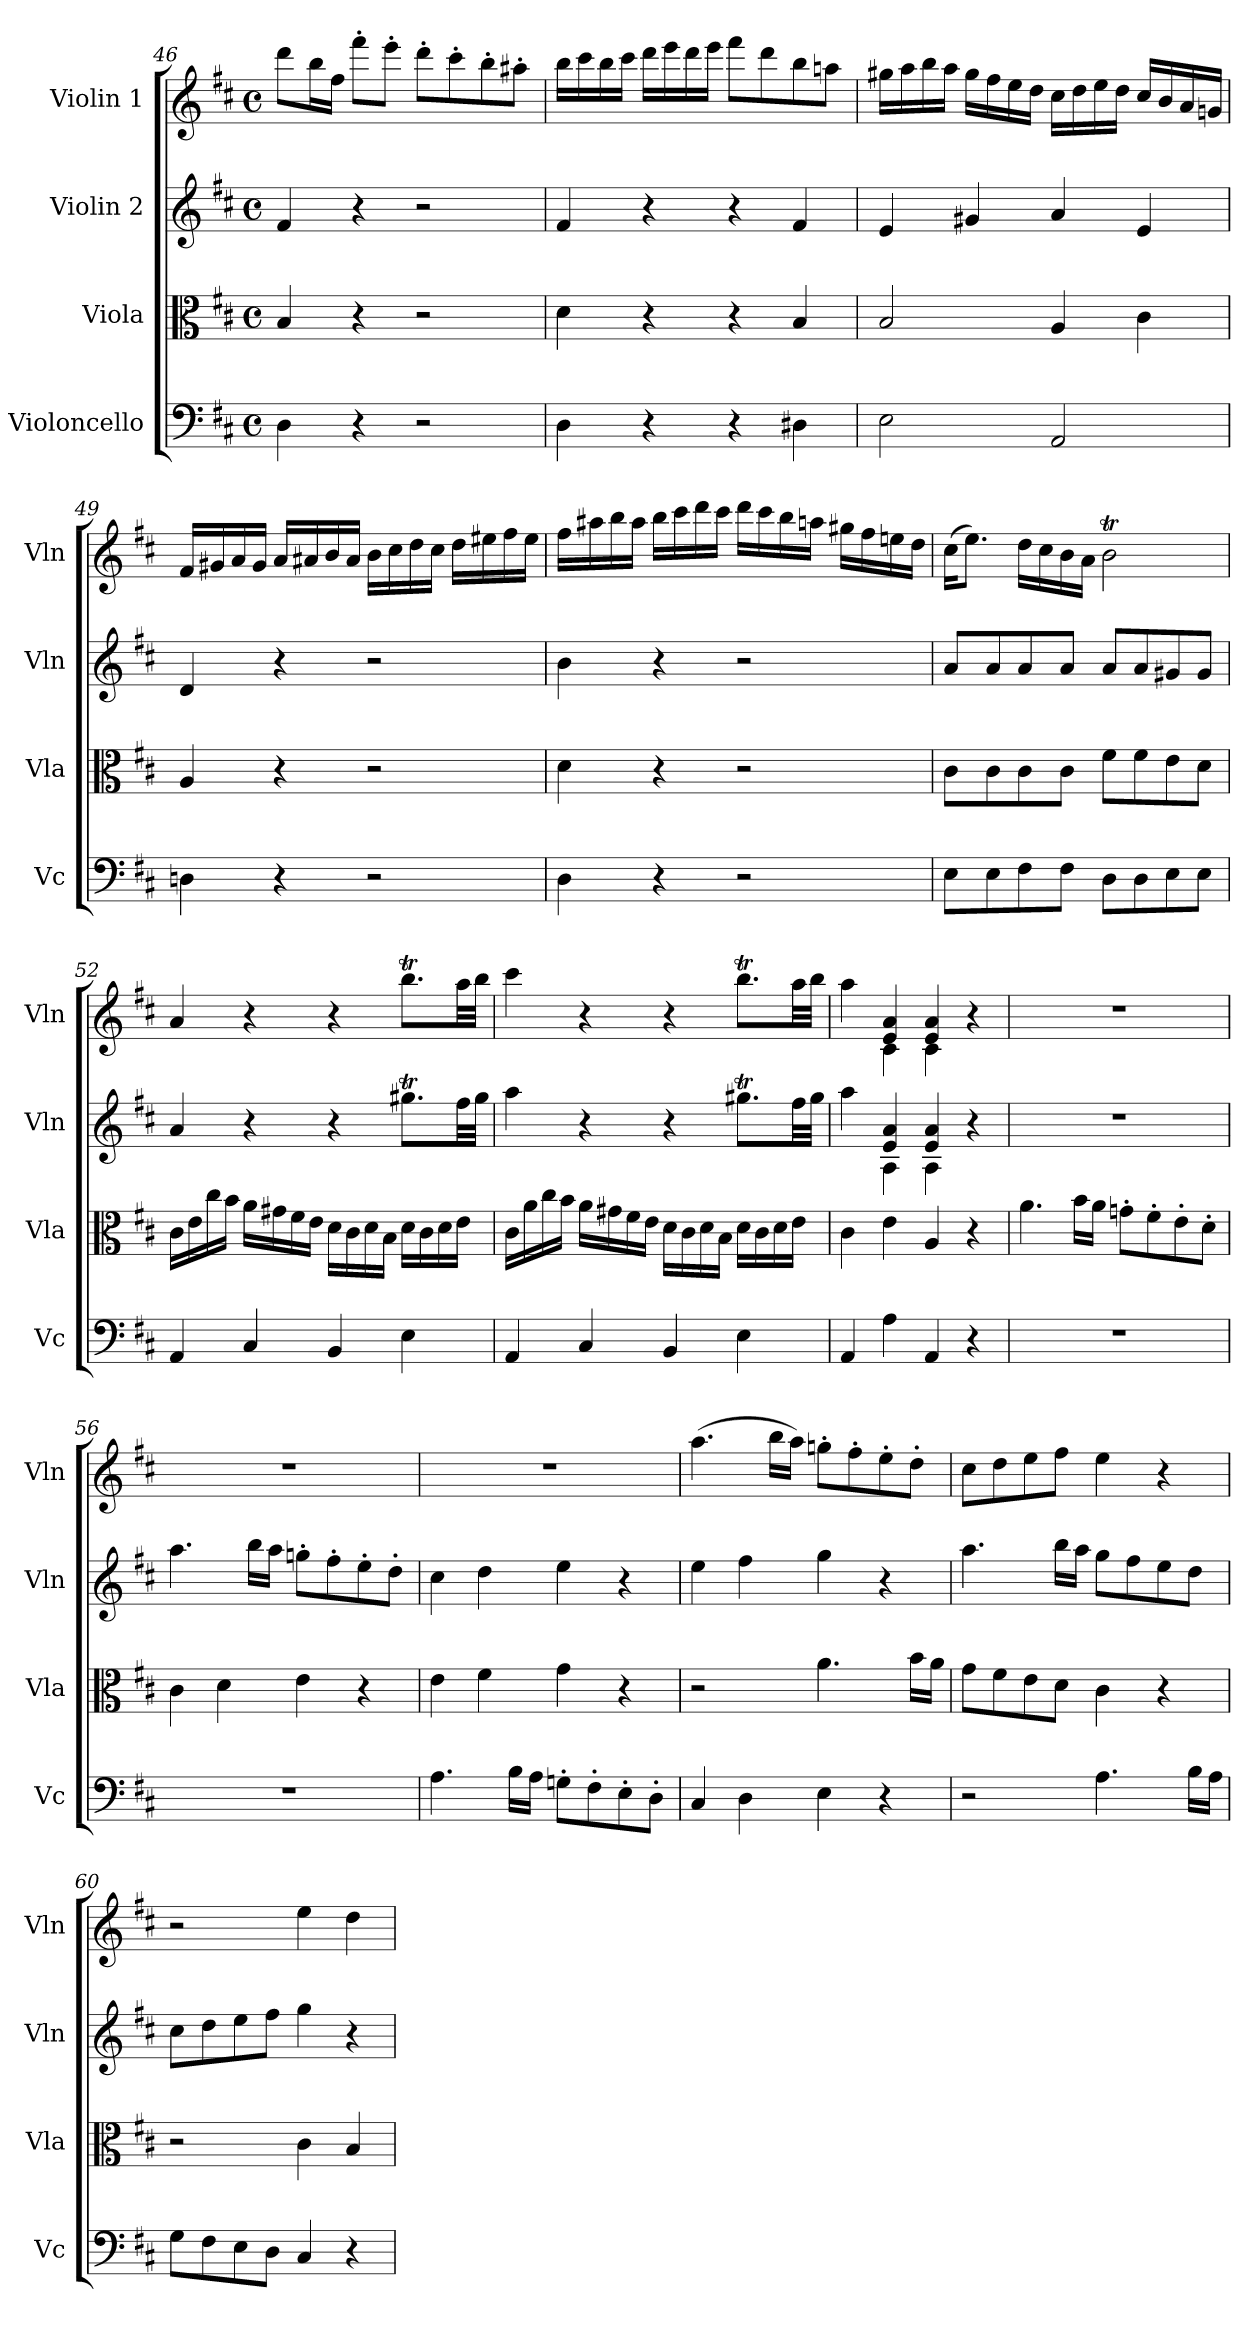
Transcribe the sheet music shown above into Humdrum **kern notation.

**kern	**kern	**kern	**kern
*part4	*part3	*part2	*part1
*staff4	*staff3	*staff2	*staff1
*I"Violoncello	*I"Viola	*I"Violin 2	*I"Violin 1
*I'Vc	*I'Vla	*I'Vln	*I'Vln
*clefF4	*clefC3	*clefG2	*clefG2
*k[f#c#]	*k[f#c#]	*k[f#c#]	*k[f#c#]
*M4/4	*M4/4	*M4/4	*M4/4
*met(c)	*met(c)	*met(c)	*met(c)
=46	=46	=46	=46
4D\	4B/	4f#/	8ddd\L
.	.	.	16bb\L
.	.	.	16ff#\JJ
4r	4r	4r	8fff#'\L
.	.	.	8eee'\J
2r	2r	2r	8ddd'\L
.	.	.	8ccc#'\
.	.	.	8bb'\
.	.	.	8aa#X'\J
!!LO:LB:g=z
=47	=47	=47	=47
4D\	4d\	4f#/	16bb\LL
.	.	.	16ccc#\
.	.	.	16bb\
.	.	.	16ccc#\JJ
4r	4r	4r	16ddd\LL
.	.	.	16eee\
.	.	.	16ddd\
.	.	.	16eee\JJ
4r	4r	4r	8fff#\L
.	.	.	8ddd\
4D#X\	4B/	4f#/	8bb\
.	.	.	8aan\J
=48	=48	=48	=48
2E\	2B/	4e/	16gg#X\LL
.	.	.	16aa\
.	.	.	16bb\
.	.	.	16aa\JJ
.	.	4g#X/	16gg#\LL
.	.	.	16ff#\
.	.	.	16ee\
.	.	.	16dd\JJ
2AA/	4A/	4a/	16cc#\LL
.	.	.	16dd\
.	.	.	16ee\
.	.	.	16dd\JJ
.	4c#\	4e/	16cc#/LL
.	.	.	16b/
.	.	.	16a/
.	.	.	16gn/JJ
!!LO:LB:g=z
=49	=49	=49	=49
4Dn\	4A/	4d/	16f#/LL
.	.	.	16g#X/
.	.	.	16a/
.	.	.	16g#/JJ
4r	4r	4r	16a/LL
.	.	.	16a#X/
.	.	.	16b/
.	.	.	16a#/JJ
2r	2r	2r	16b\LL
.	.	.	16cc#\
.	.	.	16dd\
.	.	.	16cc#\JJ
.	.	.	16dd\LL
.	.	.	16ee#X\
.	.	.	16ff#\
.	.	.	16ee#\JJ
=50	=50	=50	=50
4D\	4d\	4b\	16ff#\LL
.	.	.	16aa#X\
.	.	.	16bb\
.	.	.	16aa#\JJ
4r	4r	4r	16bb\LL
.	.	.	16ccc#\
.	.	.	16ddd\
.	.	.	16ccc#\JJ
2r	2r	2r	16ddd\LL
.	.	.	16ccc#\
.	.	.	16bb\
.	.	.	16aan\JJ
.	.	.	16gg#X\LL
.	.	.	16ff#\
.	.	.	16een\
.	.	.	16dd\JJ
=51	=51	=51	=51
8E\L	8c#\L	8a/L	(16cc#\KL
.	.	.	8.ee\J)
8E\	8c#\	8a/	.
8F#\	8c#\	8a/	16dd\LL
.	.	.	16cc#\
8F#\J	8c#\J	8a/J	16b\
.	.	.	16a\JJ
8D\L	8f#\L	8a/L	2bT\
8D\	8f#\	8a/	.
8E\	8e\	8g#X/	.
8E\J	8d\J	8g#/J	.
!!LO:PB:g=z
=52	=52	=52	=52
4AA/	16c#\LL	4a/	4a/
.	16e\	.	.
.	16cc#\	.	.
.	16b\JJ	.	.
4C#/	16a\LL	4r	4r
.	16g#X\	.	.
.	16f#\	.	.
.	16e\JJ	.	.
4BB/	16d\LL	4r	4r
.	16c#\	.	.
.	16d\	.	.
.	16B\JJ	.	.
4E\	16d\LL	8.gg#Xt\L	8.bbT\L
.	16c#\	.	.
.	16d\	.	.
.	16e\JJ	32ff#\LL	32aa\LL
.	.	32gg#\JJJ	32bb\JJJ
=53	=53	=53	=53
4AA/	16c#\LL	4aa\	4ccc#\
.	16a\	.	.
.	16cc#\	.	.
.	16b\JJ	.	.
4C#/	16a\LL	4r	4r
.	16g#X\	.	.
.	16f#\	.	.
.	16e\JJ	.	.
4BB/	16d\LL	4r	4r
.	16c#\	.	.
.	16d\	.	.
.	16B\JJ	.	.
4E\	16d\LL	8.gg#Xt\L	8.bbT\L
.	16c#\	.	.
.	16d\	.	.
.	16e\JJ	32ff#\LL	32aa\LL
.	.	32gg#\JJJ	32bb\JJJ
!!LO:LB:g=z
=54	=54	=54	=54
*	*	*^	*^
4AA/	4c#\	4aa\	4ryy	4aa\	4ryy
4A\	4e\	4e/ 4a/	4A\	4e/ 4a/	4c#\
4AA/	4A/	4e/ 4a/	4A\	4e/ 4a/	4c#\
4r	4r	4r	4ryy	4r	4ryy
*	*	*v	*v	*	*
*	*	*	*v	*v
=55	=55	=55	=55
1r	4.a\	1r	1r
.	16b\LL	.	.
.	16a\JJ	.	.
.	8gn'\L	.	.
.	8f#'\	.	.
.	8e'\	.	.
.	8d'\J	.	.
=56	=56	=56	=56
1r	4c#\	4.aa\	1r
.	4d\	.	.
.	.	16bb\LL	.
.	.	16aa\JJ	.
.	4e\	8ggn'\L	.
.	.	8ff#'\	.
.	4r	8ee'\	.
.	.	8dd'\J	.
=57	=57	=57	=57
4.A\	4e\	4cc#\	1r
.	4f#\	4dd\	.
16B\LL	.	.	.
16A\JJ	.	.	.
8Gn'\L	4g\	4ee\	.
8F#'\	.	.	.
8E'\	4r	4r	.
8D'\J	.	.	.
=58	=58	=58	=58
4C#/	2r	4ee\	(4.aa\
4D\	.	4ff#\	.
.	.	.	16bb\LL
.	.	.	16aa\JJ)
4E\	4.a\	4gg\	8ggn'\L
.	.	.	8ff#'\
4r	.	4r	8ee'\
.	16b\LL	.	8dd'\J
.	16a\JJ	.	.
=59	=59	=59	=59
2r	8g\L	4.aa\	8cc#\L
.	8f#\	.	8dd\
.	8e\	.	8ee\
.	8d\J	16bb\LL	8ff#\J
.	.	16aa\JJ	.
4.A\	4c#\	8gg\L	4ee\
.	.	8ff#\	.
.	4r	8ee\	4r
16B\LL	.	8dd\J	.
16A\JJ	.	.	.
!!LO:LB:g=z
=60	=60	=60	=60
8G\L	2r	8cc#\L	2r
8F#\	.	8dd\	.
8E\	.	8ee\	.
8D\J	.	8ff#\J	.
4C#/	4c#\	4gg\	4ee\
4r	4B/	4r	4dd\
=	=	=	=
*-	*-	*-	*-
